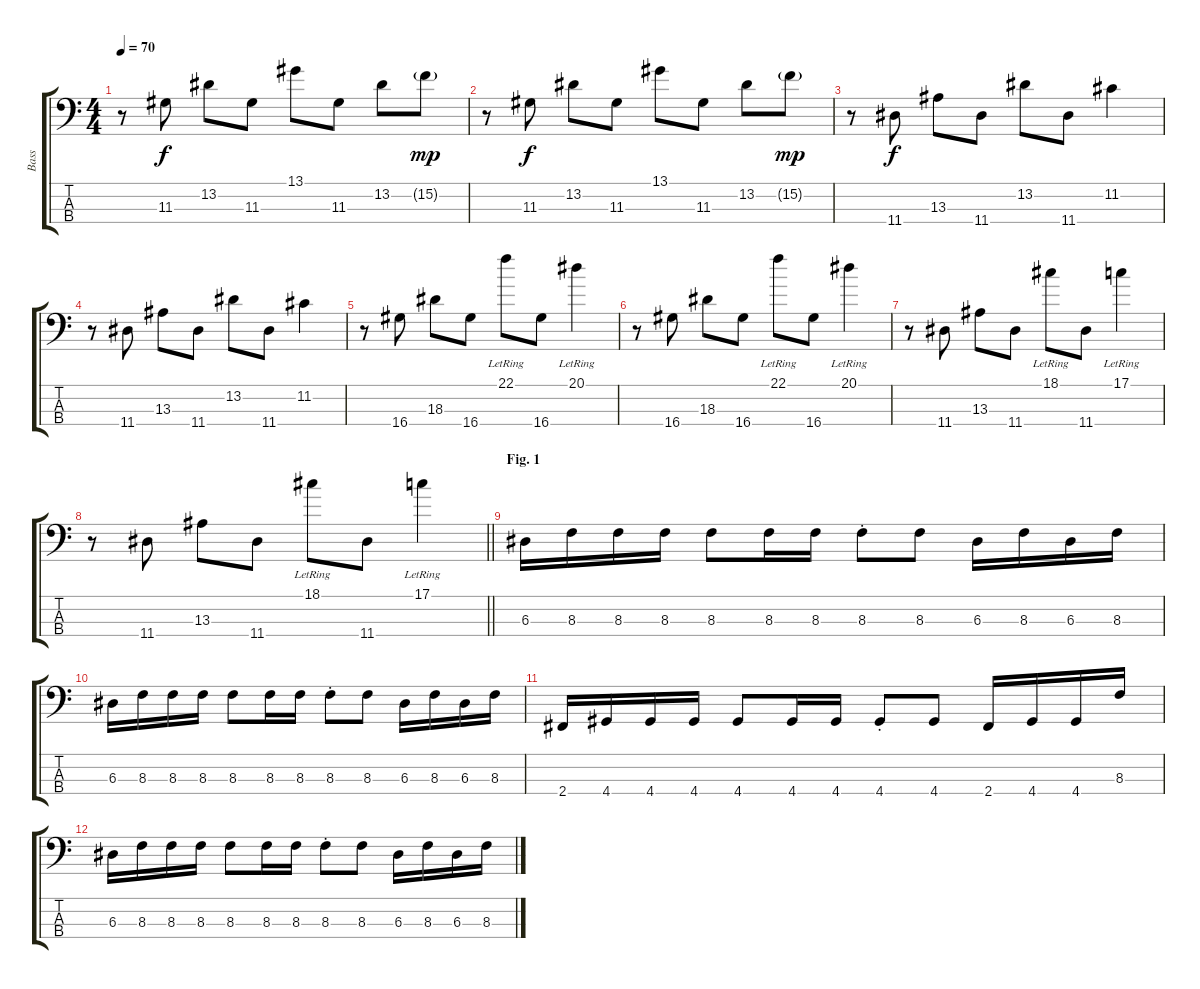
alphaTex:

\track ("Bass" "Bass") {instrument electricbassfinger}
\staff {score tabs}
\tuning (G2 D2 A1 E1) {hide}
\ts (4 4)
\tempo 70
\clef f4
\ks c
r.8{dy f} 11.3.8 13.2.8 11.3.8 13.1.8 11.3.8 13.2.8 15.2{g}.8{dy mp} |
r.8 11.3.8{dy f} 13.2.8 11.3.8 13.1.8 11.3.8 13.2.8 15.2{g}.8{dy mp} |
r.8 11.4.8{dy f} 13.3.8 11.4.8 13.2.8 11.4.8 11.2.4 |
r.8 11.4.8 13.3.8 11.4.8 13.2.8 11.4.8 11.2.4 |
r.8 16.4.8 18.3.8 16.4.8 22.1{lr}.8 16.4.8 20.1{lr}.4 |
r.8 16.4.8 18.3.8 16.4.8 22.1{lr}.8 16.4.8 20.1{lr}.4 |
r.8 11.4.8 13.3.8 11.4.8 18.1{lr}.8 11.4.8 17.1{lr}.4 |
\barLineRight lightlight
r.8 11.4.8 13.3.8 11.4.8 18.1{lr}.8 11.4.8 17.1{lr}.4 |
\section ("" "Fig. 1")
6.3.16 8.3.16 8.3.16 8.3.16 8.3.8 8.3.16 8.3.16 8.3{st}.8 8.3.8 6.3.16 8.3.16 6.3.16 8.3.16 |
6.3.16 8.3.16 8.3.16 8.3.16 8.3.8 8.3.16 8.3.16 8.3{st}.8 8.3.8 6.3.16 8.3.16 6.3.16 8.3.16 |
2.4.16 4.4.16 4.4.16 4.4.16 4.4.8 4.4.16 4.4.16 4.4{st}.8 4.4.8 2.4.16 4.4.16 4.4.16 8.3.16 |
6.3.16 8.3.16 8.3.16 8.3.16 8.3.8 8.3.16 8.3.16 8.3{st}.8 8.3.8 6.3.16 8.3.16 6.3.16 8.3.16
